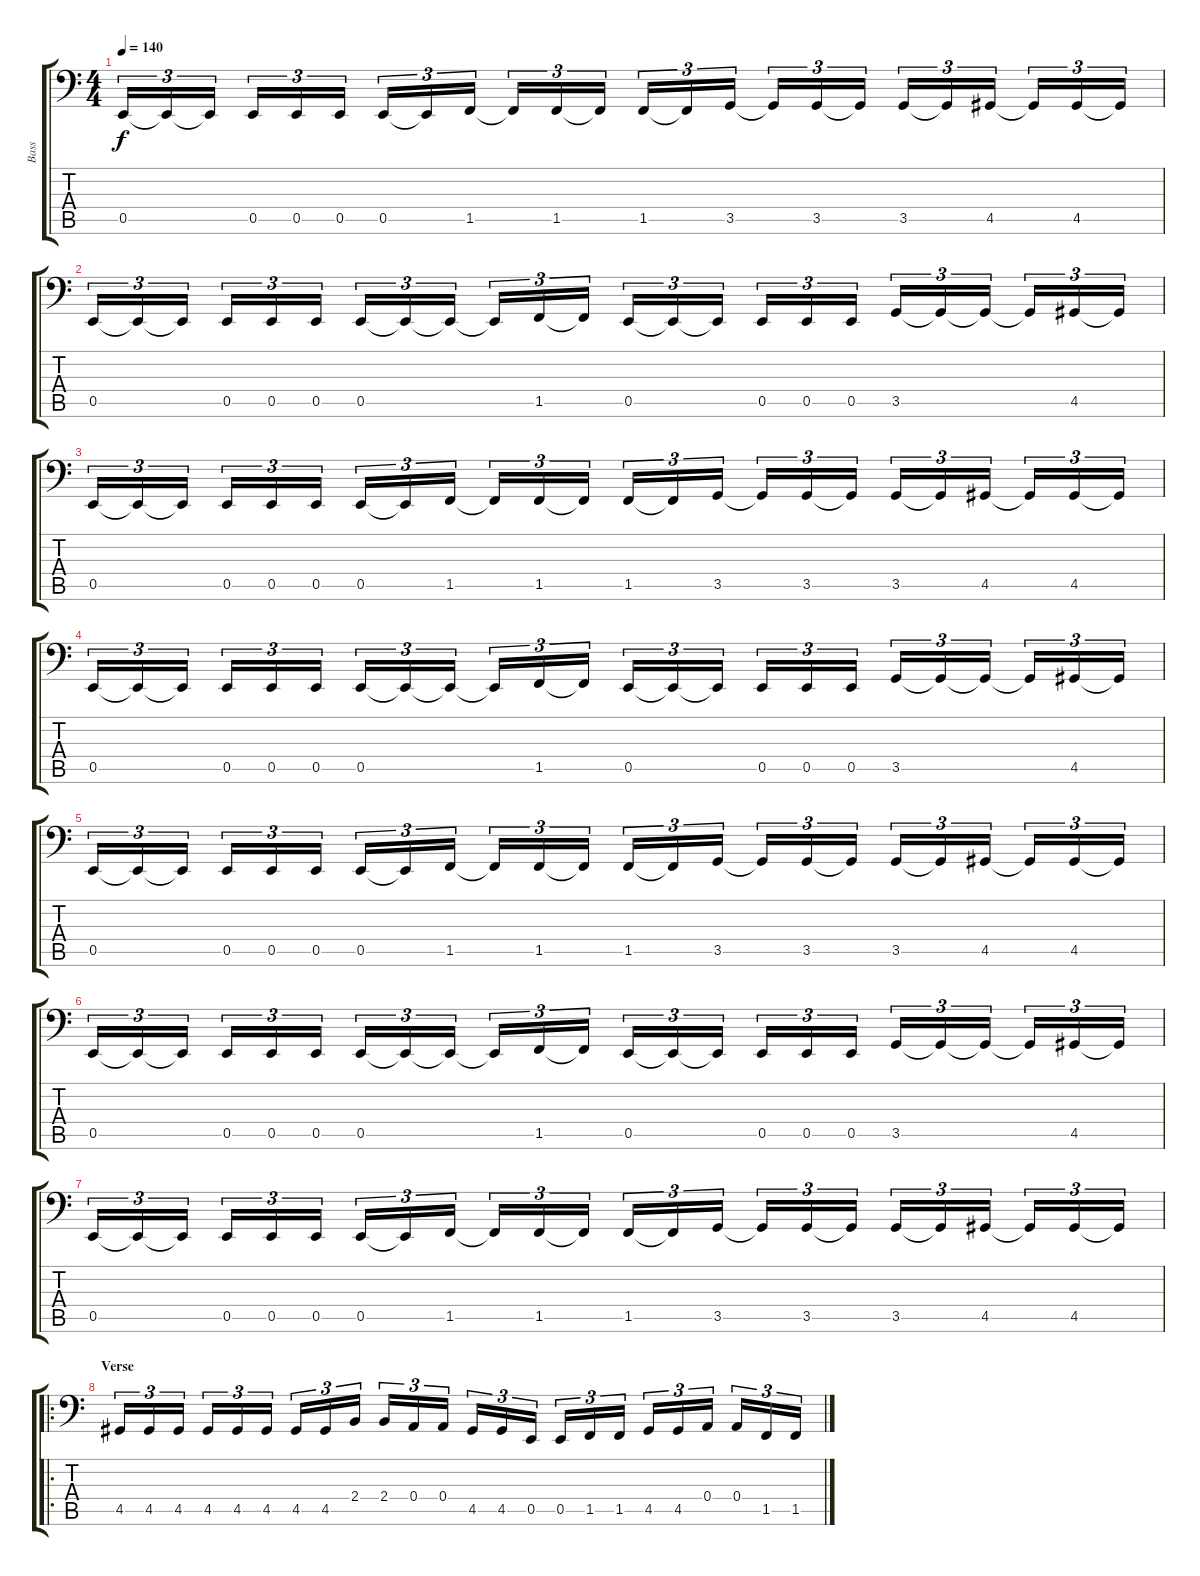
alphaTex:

\track ("Bass" "Bass") {instrument electricbassfinger}
\staff {score tabs}
\tuning (C3 G2 D2 A1 E1 B0) {hide}
\ts (4 4)
\tempo 140
\clef f4
\ks c
0.5.16{tu (3 2) dy f} 0.5{t}.16{tu (3 2)} 0.5{t}.16{tu (3 2)} 0.5.16{tu (3 2)} 0.5.16{tu (3 2)} 0.5.16{tu (3 2)} 0.5.16{tu (3 2)} 0.5{t}.16{tu (3 2)} 1.5.16{tu (3 2)} 1.5{t}.16{tu (3 2)} 1.5.16{tu (3 2)} 1.5{t}.16{tu (3 2)} 1.5.16{tu (3 2)} 1.5{t}.16{tu (3 2)} 3.5.16{tu (3 2)} 3.5{t}.16{tu (3 2)} 3.5.16{tu (3 2)} 3.5{t}.16{tu (3 2)} 3.5.16{tu (3 2)} 3.5{t}.16{tu (3 2)} 4.5.16{tu (3 2)} 4.5{t}.16{tu (3 2)} 4.5.16{tu (3 2)} 4.5{t}.16{tu (3 2)} |
0.5.16{tu (3 2)} 0.5{t}.16{tu (3 2)} 0.5{t}.16{tu (3 2)} 0.5.16{tu (3 2)} 0.5.16{tu (3 2)} 0.5.16{tu (3 2)} 0.5.16{tu (3 2)} 0.5{t}.16{tu (3 2)} 0.5{t}.16{tu (3 2)} 0.5{t}.16{tu (3 2)} 1.5.16{tu (3 2)} 1.5{t}.16{tu (3 2)} 0.5.16{tu (3 2)} 0.5{t}.16{tu (3 2)} 0.5{t}.16{tu (3 2)} 0.5.16{tu (3 2)} 0.5.16{tu (3 2)} 0.5.16{tu (3 2)} 3.5.16{tu (3 2)} 3.5{t}.16{tu (3 2)} 3.5{t}.16{tu (3 2)} 3.5{t}.16{tu (3 2)} 4.5.16{tu (3 2)} 4.5{t}.16{tu (3 2)} |
0.5.16{tu (3 2)} 0.5{t}.16{tu (3 2)} 0.5{t}.16{tu (3 2)} 0.5.16{tu (3 2)} 0.5.16{tu (3 2)} 0.5.16{tu (3 2)} 0.5.16{tu (3 2)} 0.5{t}.16{tu (3 2)} 1.5.16{tu (3 2)} 1.5{t}.16{tu (3 2)} 1.5.16{tu (3 2)} 1.5{t}.16{tu (3 2)} 1.5.16{tu (3 2)} 1.5{t}.16{tu (3 2)} 3.5.16{tu (3 2)} 3.5{t}.16{tu (3 2)} 3.5.16{tu (3 2)} 3.5{t}.16{tu (3 2)} 3.5.16{tu (3 2)} 3.5{t}.16{tu (3 2)} 4.5.16{tu (3 2)} 4.5{t}.16{tu (3 2)} 4.5.16{tu (3 2)} 4.5{t}.16{tu (3 2)} |
0.5.16{tu (3 2)} 0.5{t}.16{tu (3 2)} 0.5{t}.16{tu (3 2)} 0.5.16{tu (3 2)} 0.5.16{tu (3 2)} 0.5.16{tu (3 2)} 0.5.16{tu (3 2)} 0.5{t}.16{tu (3 2)} 0.5{t}.16{tu (3 2)} 0.5{t}.16{tu (3 2)} 1.5.16{tu (3 2)} 1.5{t}.16{tu (3 2)} 0.5.16{tu (3 2)} 0.5{t}.16{tu (3 2)} 0.5{t}.16{tu (3 2)} 0.5.16{tu (3 2)} 0.5.16{tu (3 2)} 0.5.16{tu (3 2)} 3.5.16{tu (3 2)} 3.5{t}.16{tu (3 2)} 3.5{t}.16{tu (3 2)} 3.5{t}.16{tu (3 2)} 4.5.16{tu (3 2)} 4.5{t}.16{tu (3 2)} |
0.5.16{tu (3 2)} 0.5{t}.16{tu (3 2)} 0.5{t}.16{tu (3 2)} 0.5.16{tu (3 2)} 0.5.16{tu (3 2)} 0.5.16{tu (3 2)} 0.5.16{tu (3 2)} 0.5{t}.16{tu (3 2)} 1.5.16{tu (3 2)} 1.5{t}.16{tu (3 2)} 1.5.16{tu (3 2)} 1.5{t}.16{tu (3 2)} 1.5.16{tu (3 2)} 1.5{t}.16{tu (3 2)} 3.5.16{tu (3 2)} 3.5{t}.16{tu (3 2)} 3.5.16{tu (3 2)} 3.5{t}.16{tu (3 2)} 3.5.16{tu (3 2)} 3.5{t}.16{tu (3 2)} 4.5.16{tu (3 2)} 4.5{t}.16{tu (3 2)} 4.5.16{tu (3 2)} 4.5{t}.16{tu (3 2)} |
0.5.16{tu (3 2)} 0.5{t}.16{tu (3 2)} 0.5{t}.16{tu (3 2)} 0.5.16{tu (3 2)} 0.5.16{tu (3 2)} 0.5.16{tu (3 2)} 0.5.16{tu (3 2)} 0.5{t}.16{tu (3 2)} 0.5{t}.16{tu (3 2)} 0.5{t}.16{tu (3 2)} 1.5.16{tu (3 2)} 1.5{t}.16{tu (3 2)} 0.5.16{tu (3 2)} 0.5{t}.16{tu (3 2)} 0.5{t}.16{tu (3 2)} 0.5.16{tu (3 2)} 0.5.16{tu (3 2)} 0.5.16{tu (3 2)} 3.5.16{tu (3 2)} 3.5{t}.16{tu (3 2)} 3.5{t}.16{tu (3 2)} 3.5{t}.16{tu (3 2)} 4.5.16{tu (3 2)} 4.5{t}.16{tu (3 2)} |
0.5.16{tu (3 2)} 0.5{t}.16{tu (3 2)} 0.5{t}.16{tu (3 2)} 0.5.16{tu (3 2)} 0.5.16{tu (3 2)} 0.5.16{tu (3 2)} 0.5.16{tu (3 2)} 0.5{t}.16{tu (3 2)} 1.5.16{tu (3 2)} 1.5{t}.16{tu (3 2)} 1.5.16{tu (3 2)} 1.5{t}.16{tu (3 2)} 1.5.16{tu (3 2)} 1.5{t}.16{tu (3 2)} 3.5.16{tu (3 2)} 3.5{t}.16{tu (3 2)} 3.5.16{tu (3 2)} 3.5{t}.16{tu (3 2)} 3.5.16{tu (3 2)} 3.5{t}.16{tu (3 2)} 4.5.16{tu (3 2)} 4.5{t}.16{tu (3 2)} 4.5.16{tu (3 2)} 4.5{t}.16{tu (3 2)} |
\ro
\section ("" "Verse")
4.5.16{tu (3 2)} 4.5.16{tu (3 2)} 4.5.16{tu (3 2)} 4.5.16{tu (3 2)} 4.5.16{tu (3 2)} 4.5.16{tu (3 2)} 4.5.16{tu (3 2)} 4.5.16{tu (3 2)} 2.4.16{tu (3 2)} 2.4.16{tu (3 2)} 0.4.16{tu (3 2)} 0.4.16{tu (3 2)} 4.5.16{tu (3 2)} 4.5.16{tu (3 2)} 0.5.16{tu (3 2)} 0.5.16{tu (3 2)} 1.5.16{tu (3 2)} 1.5.16{tu (3 2)} 4.5.16{tu (3 2)} 4.5.16{tu (3 2)} 0.4.16{tu (3 2)} 0.4.16{tu (3 2)} 1.5.16{tu (3 2)} 1.5.16{tu (3 2)}
